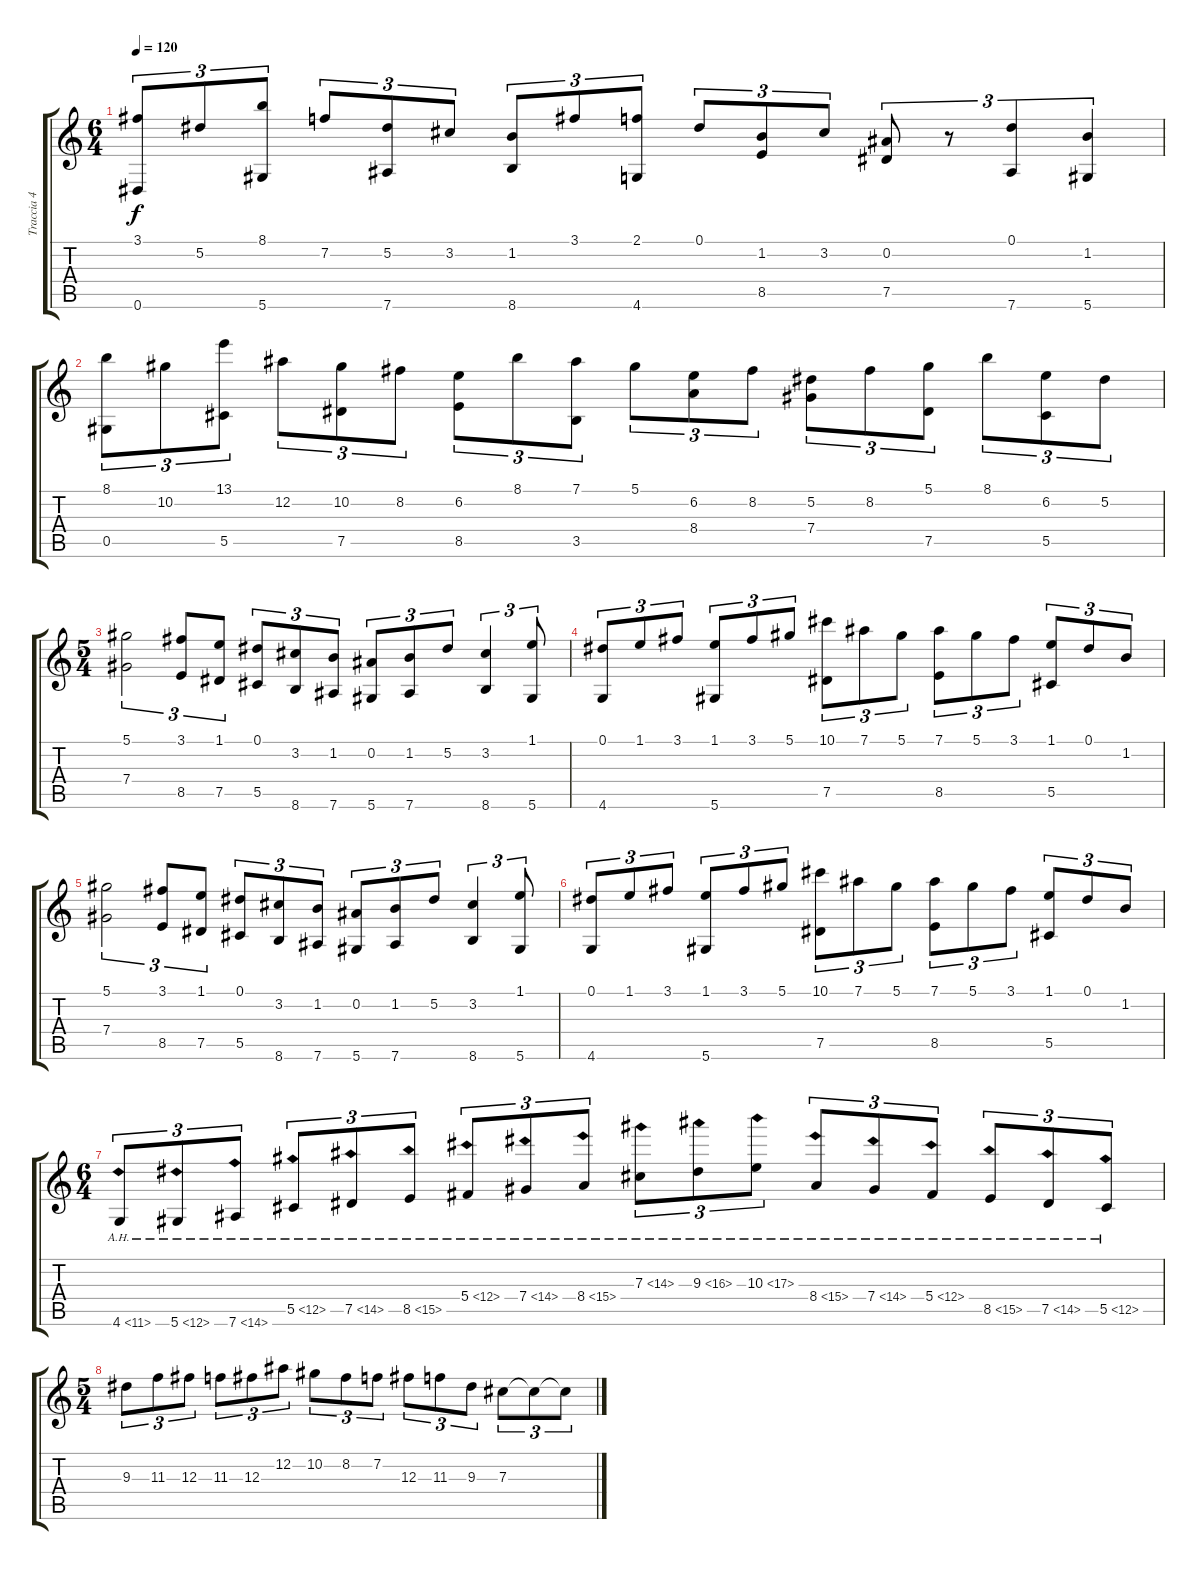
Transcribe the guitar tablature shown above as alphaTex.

\track ("Traccia 4" "Traccia 4") {instrument acousticguitarnylon}
\staff {score tabs}
\tuning (Eb4 Bb3 Gb3 Db3 Ab2 Eb2) {hide}
\ts (6 4)
\tempo 120
\clef g2
\ks c
(3.1 0.6).8{tu (3 2) dy f instrument acousticguitarnylon} 5.2.8{tu (3 2)} (8.1 5.6).8{tu (3 2)} 7.2.8{tu (3 2)} (5.2 7.6).8{tu (3 2)} 3.2.8{tu (3 2)} (1.2 8.6).8{tu (3 2)} 3.1.8{tu (3 2)} (2.1 4.6).8{tu (3 2)} 0.1.8{tu (3 2)} (1.2 8.5).8{tu (3 2)} 3.2.8{tu (3 2)} (0.2 7.5).8{tu (3 2)} r.8{tu (3 2)} (0.1 7.6).4{tu (3 2)} (1.2 5.6).4{tu (3 2)} |
(8.1 0.5).8{tu (3 2)} 10.2.8{tu (3 2)} (13.1 5.5).8{tu (3 2)} 12.2.8{tu (3 2)} (10.2 7.5).8{tu (3 2)} 8.2.8{tu (3 2)} (6.2 8.5).8{tu (3 2)} 8.1.8{tu (3 2)} (7.1 3.5).8{tu (3 2)} 5.1.8{tu (3 2)} (6.2 8.4).8{tu (3 2)} 8.2.8{tu (3 2)} (5.2 7.4).8{tu (3 2)} 8.2.8{tu (3 2)} (5.1 7.5).8{tu (3 2)} 8.1.8{tu (3 2)} (6.2 5.5).8{tu (3 2)} 5.2.8{tu (3 2)} |
\ts (5 4)
(5.1 7.4).2{tu (3 2)} (3.1 8.5).8{tu (3 2)} (1.1 7.5).8{tu (3 2)} (0.1 5.5).8{tu (3 2)} (3.2 8.6).8{tu (3 2)} (1.2 7.6).8{tu (3 2)} (0.2 5.6).8{tu (3 2)} (1.2 7.6).8{tu (3 2)} 5.2.8{tu (3 2)} (3.2 8.6).4{tu (3 2)} (1.1 5.6).8{tu (3 2)} |
(0.1 4.6).8{tu (3 2)} 1.1.8{tu (3 2)} 3.1.8{tu (3 2)} (1.1 5.6).8{tu (3 2)} 3.1.8{tu (3 2)} 5.1.8{tu (3 2)} (10.1 7.5).8{tu (3 2)} 7.1.8{tu (3 2)} 5.1.8{tu (3 2)} (7.1 8.5).8{tu (3 2)} 5.1.8{tu (3 2)} 3.1.8{tu (3 2)} (1.1 5.5).8{tu (3 2)} 0.1.8{tu (3 2)} 1.2.8{tu (3 2)} |
(5.1 7.4).2{tu (3 2)} (3.1 8.5).8{tu (3 2)} (1.1 7.5).8{tu (3 2)} (0.1 5.5).8{tu (3 2)} (3.2 8.6).8{tu (3 2)} (1.2 7.6).8{tu (3 2)} (0.2 5.6).8{tu (3 2)} (1.2 7.6).8{tu (3 2)} 5.2.8{tu (3 2)} (3.2 8.6).4{tu (3 2)} (1.1 5.6).8{tu (3 2)} |
(0.1 4.6).8{tu (3 2)} 1.1.8{tu (3 2)} 3.1.8{tu (3 2)} (1.1 5.6).8{tu (3 2)} 3.1.8{tu (3 2)} 5.1.8{tu (3 2)} (10.1 7.5).8{tu (3 2)} 7.1.8{tu (3 2)} 5.1.8{tu (3 2)} (7.1 8.5).8{tu (3 2)} 5.1.8{tu (3 2)} 3.1.8{tu (3 2)} (1.1 5.5).8{tu (3 2)} 0.1.8{tu (3 2)} 1.2.8{tu (3 2)} |
\ts (6 4)
4.6{ah 7}.8{tu (3 2)} 5.6{ah 7}.8{tu (3 2)} 7.6{ah 7}.8{tu (3 2)} 5.5{ah 7}.8{tu (3 2)} 7.5{ah 7}.8{tu (3 2)} 8.5{ah 7}.8{tu (3 2)} 5.4{ah 7}.8{tu (3 2)} 7.4{ah 7}.8{tu (3 2)} 8.4{ah 7}.8{tu (3 2)} 7.3{ah 7}.8{tu (3 2)} 9.3{ah 7}.8{tu (3 2)} 10.3{ah 7}.8{tu (3 2)} 8.4{ah 7}.8{tu (3 2)} 7.4{ah 7}.8{tu (3 2)} 5.4{ah 7}.8{tu (3 2)} 8.5{ah 7}.8{tu (3 2)} 7.5{ah 7}.8{tu (3 2)} 5.5{ah 7}.8{tu (3 2)} |
\ts (5 4)
9.3.8{tu (3 2)} 11.3.8{tu (3 2)} 12.3.8{tu (3 2)} 11.3.8{tu (3 2)} 12.3.8{tu (3 2)} 12.2.8{tu (3 2)} 10.2.8{tu (3 2)} 8.2.8{tu (3 2)} 7.2.8{tu (3 2)} 12.3.8{tu (3 2)} 11.3.8{tu (3 2)} 9.3.8{tu (3 2)} 7.3.8{tu (3 2)} 7.3{t}.8{tu (3 2)} 7.3{t}.8{tu (3 2)}
